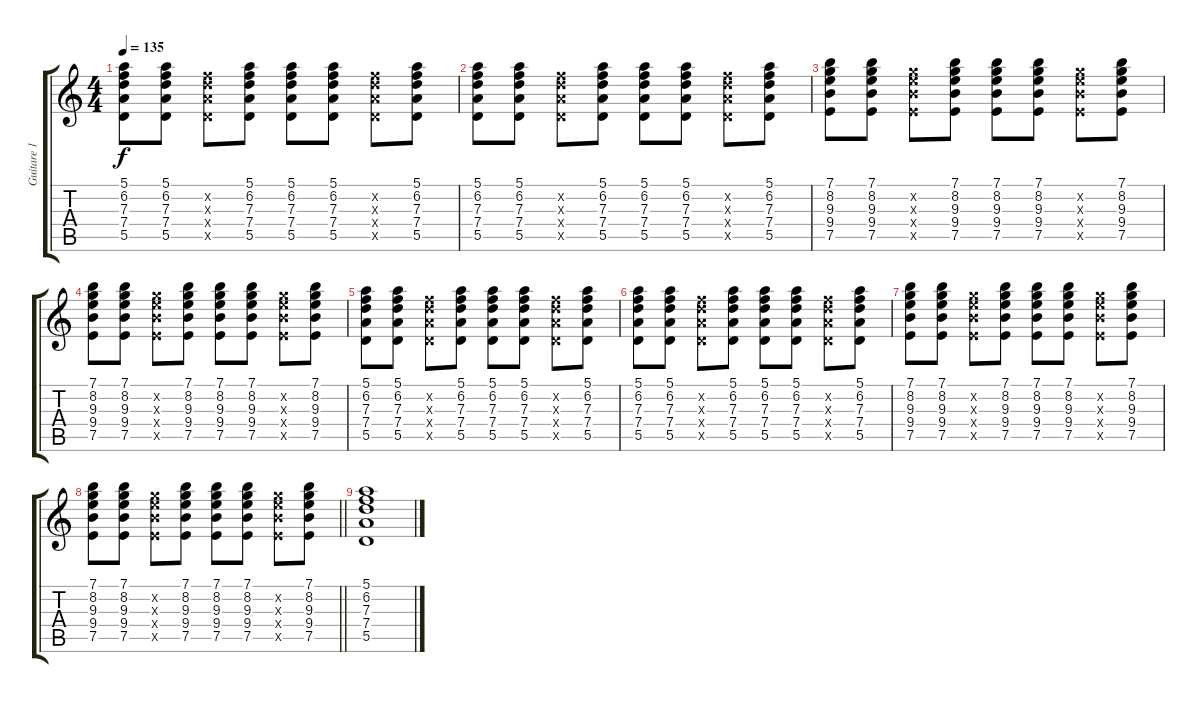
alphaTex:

\track ("Guitare 1" "Guitare 1") {instrument electricguitarclean}
\staff {score tabs}
\tuning (E4 B3 G3 D3 A2 E2) {hide}
\ts (4 4)
\tempo 135
\clef g2
\ks c
(5.1 6.2 7.3 7.4 5.5).8{dy f} (5.1 6.2 7.3 7.4 5.5).8 (6.2{x} 7.3{x} 7.4{x} 5.5{x}).8 (5.1 6.2 7.3 7.4 5.5).8 (5.1 6.2 7.3 7.4 5.5).8 (5.1 6.2 7.3 7.4 5.5).8 (6.2{x} 7.3{x} 7.4{x} 5.5{x}).8 (5.1 6.2 7.3 7.4 5.5).8 |
(5.1 6.2 7.3 7.4 5.5).8 (5.1 6.2 7.3 7.4 5.5).8 (6.2{x} 7.3{x} 7.4{x} 5.5{x}).8 (5.1 6.2 7.3 7.4 5.5).8 (5.1 6.2 7.3 7.4 5.5).8 (5.1 6.2 7.3 7.4 5.5).8 (6.2{x} 7.3{x} 7.4{x} 5.5{x}).8 (5.1 6.2 7.3 7.4 5.5).8 |
(7.1 8.2 9.3 9.4 7.5).8 (7.1 8.2 9.3 9.4 7.5).8 (8.2{x} 9.3{x} 9.4{x} 7.5{x}).8 (7.1 8.2 9.3 9.4 7.5).8 (7.1 8.2 9.3 9.4 7.5).8 (7.1 8.2 9.3 9.4 7.5).8 (8.2{x} 9.3{x} 9.4{x} 7.5{x}).8 (7.1 8.2 9.3 9.4 7.5).8 |
(7.1 8.2 9.3 9.4 7.5).8 (7.1 8.2 9.3 9.4 7.5).8 (8.2{x} 9.3{x} 9.4{x} 7.5{x}).8 (7.1 8.2 9.3 9.4 7.5).8 (7.1 8.2 9.3 9.4 7.5).8 (7.1 8.2 9.3 9.4 7.5).8 (8.2{x} 9.3{x} 9.4{x} 7.5{x}).8 (7.1 8.2 9.3 9.4 7.5).8 |
(5.1 6.2 7.3 7.4 5.5).8 (5.1 6.2 7.3 7.4 5.5).8 (6.2{x} 7.3{x} 7.4{x} 5.5{x}).8 (5.1 6.2 7.3 7.4 5.5).8 (5.1 6.2 7.3 7.4 5.5).8 (5.1 6.2 7.3 7.4 5.5).8 (6.2{x} 7.3{x} 7.4{x} 5.5{x}).8 (5.1 6.2 7.3 7.4 5.5).8 |
(5.1 6.2 7.3 7.4 5.5).8 (5.1 6.2 7.3 7.4 5.5).8 (6.2{x} 7.3{x} 7.4{x} 5.5{x}).8 (5.1 6.2 7.3 7.4 5.5).8 (5.1 6.2 7.3 7.4 5.5).8 (5.1 6.2 7.3 7.4 5.5).8 (6.2{x} 7.3{x} 7.4{x} 5.5{x}).8 (5.1 6.2 7.3 7.4 5.5).8 |
(7.1 8.2 9.3 9.4 7.5).8 (7.1 8.2 9.3 9.4 7.5).8 (8.2{x} 9.3{x} 9.4{x} 7.5{x}).8 (7.1 8.2 9.3 9.4 7.5).8 (7.1 8.2 9.3 9.4 7.5).8 (7.1 8.2 9.3 9.4 7.5).8 (8.2{x} 9.3{x} 9.4{x} 7.5{x}).8 (7.1 8.2 9.3 9.4 7.5).8 |
\barLineRight lightlight
(7.1 8.2 9.3 9.4 7.5).8 (7.1 8.2 9.3 9.4 7.5).8 (8.2{x} 9.3{x} 9.4{x} 7.5{x}).8 (7.1 8.2 9.3 9.4 7.5).8 (7.1 8.2 9.3 9.4 7.5).8 (7.1 8.2 9.3 9.4 7.5).8 (8.2{x} 9.3{x} 9.4{x} 7.5{x}).8 (7.1 8.2 9.3 9.4 7.5).8 |
(5.1 6.2 7.3 7.4 5.5).1
